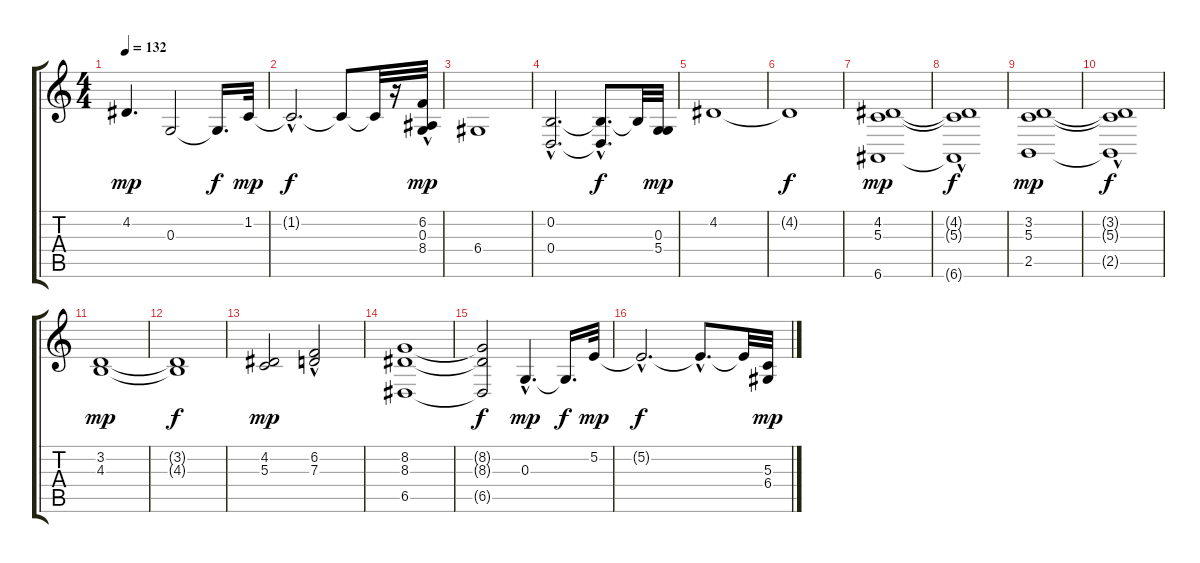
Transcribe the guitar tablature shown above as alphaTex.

\track "" {instrument choiraahs}
\staff {score tabs}
\tuning (E4 B3 G3 D3 A2 E2) {hide}
\ts (4 4)
\tempo 132
\clef g2
\ks c
4.2.4{d dy mp} 0.3.2 0.3{t}.16{d dy f} 1.2.32{dy mp} |
1.2{hac t}.2{d dy f} 1.2{t}.8 1.2{t}.32 r.16 (6.2 0.3{hac} 8.4).32{dy mp} |
6.4.1 |
(0.2{hac} 0.4{hac}).2{d} (0.2{hac t} 0.4{hac t}).8{d dy f} 0.2{t}.32 (0.3 5.4).32{dy mp} |
4.2.1 |
4.2{t}.1{dy f} |
(4.2 5.3 6.6).1{dy mp} |
(4.2{t} 5.3{t} 6.6{hac t}).1{dy f} |
(3.2 5.3 2.5).1{dy mp} |
(3.2{t} 5.3{hac t} 2.5{t}).1{dy f} |
(3.2 4.3).1{dy mp} |
(3.2{t} 4.3{t}).1{dy f} |
(4.2 5.3).2{dy mp} (6.2 7.3{hac}).2 |
(8.2 8.3 6.5).1 |
(8.2{t} 8.3{t} 6.5{t}).2{dy f} 0.3{hac}.4{d dy mp} 0.3{t}.16{d dy f} 5.2.32{dy mp} |
5.2{hac t}.2{d dy f} 5.2{hac t}.8{d} 5.2{t}.32 (5.3 6.4).32{dy mp}
